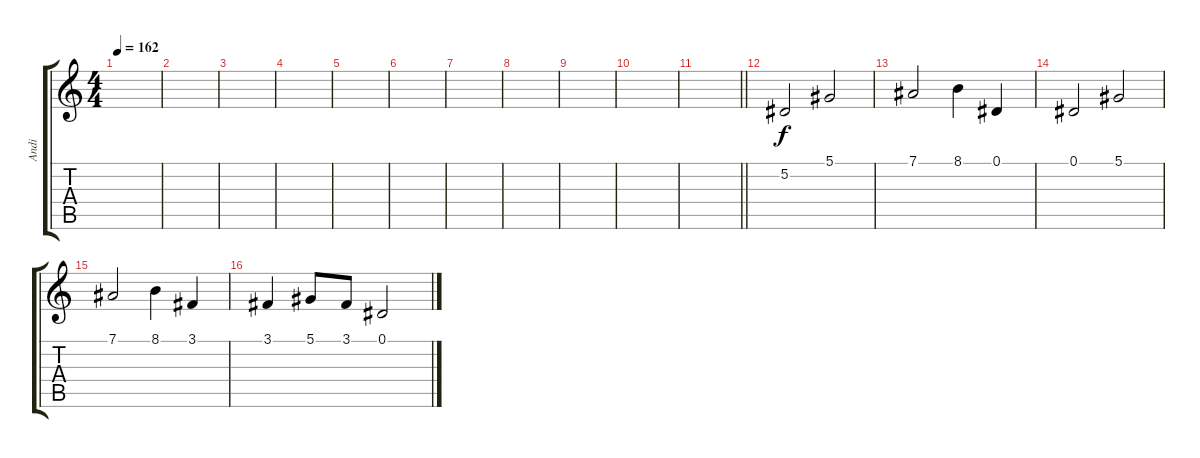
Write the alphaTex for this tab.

\track ("Andi" "Andi") {instrument lead1square}
\staff {score tabs}
\tuning (Eb4 Bb3 Gb3 Db3 Ab2 Eb2) {hide}
\ts (4 4)
\tempo 162
\clef g2
\ks aminor
|
|
|
|
|
|
|
|
|
|
\barLineRight lightlight
|
5.2.2 5.1.2 |
7.1.2 8.1.4 0.1.4 |
0.1.2 5.1.2 |
7.1.2 8.1.4 3.1.4 |
3.1.4 5.1.8 3.1.8 0.1.2
